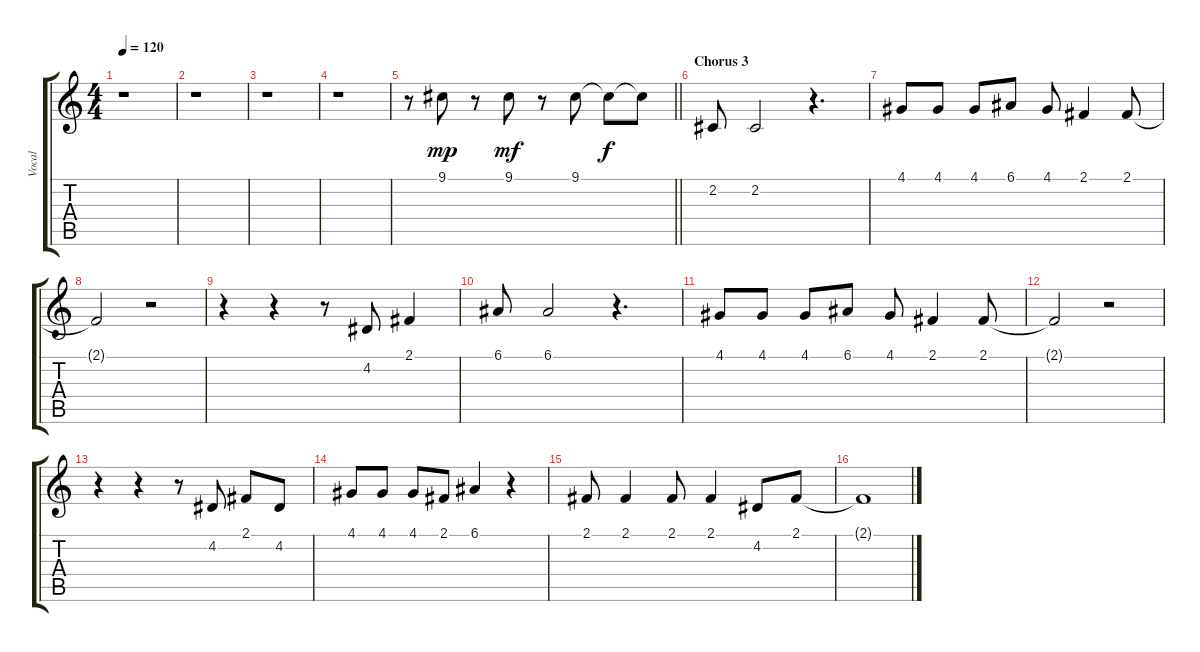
\track ("Vocal" "Vocal") {instrument tangoaccordion}
\staff {score tabs}
\tuning (E4 B3 G3 D3 A2 E2) {hide}
\ts (4 4)
\tempo 120
\clef g2
\ks c
r.1{dy f} |
r.1 |
r.1 |
r.1 |
\barLineRight lightlight
r.8 9.1.8{dy mp} r.8 9.1.8{dy mf} r.8 9.1.8 9.1{t}.8{dy f} 9.1{t}.8 |
\section ("" "Chorus 3")
2.2.8 2.2.2 r.4{d} |
4.1.8 4.1.8 4.1.8 6.1.8 4.1.8 2.1.4 2.1.8 |
2.1{t}.2 r.2 |
r.4 r.4 r.8 4.2.8 2.1.4 |
6.1.8 6.1.2 r.4{d} |
4.1.8 4.1.8 4.1.8 6.1.8 4.1.8 2.1.4 2.1.8 |
2.1{t}.2 r.2 |
r.4 r.4 r.8 4.2.8 2.1.8 4.2.8 |
4.1.8 4.1.8 4.1.8 2.1.8 6.1.4 r.4 |
2.1.8 2.1.4 2.1.8 2.1.4 4.2.8 2.1.8 |
2.1{t}.1
